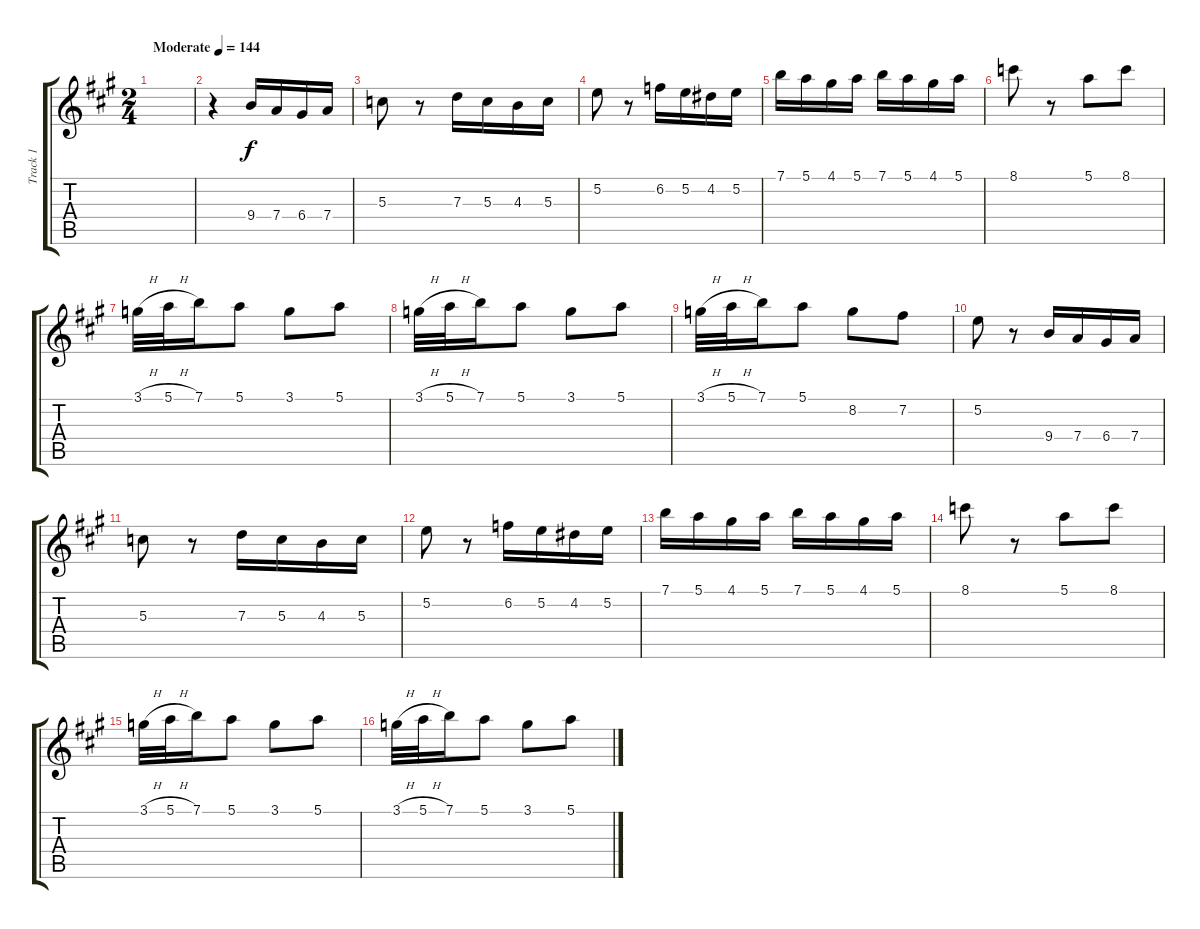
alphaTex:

\track ("Track 1" "Track 1") {instrument overdrivenguitar}
\staff {score tabs}
\tuning (E4 B3 G3 D3 A2 E2) {hide}
\ts (2 4)
\tempo (144 "Moderate")
\clef g2
\ks a
|
r.4 9.4.16 7.4.16 6.4.16 7.4.16 |
5.3.8 r.8 7.3.16 5.3.16 4.3.16 5.3.16 |
5.2.8 r.8 6.2.16 5.2.16 4.2.16 5.2.16 |
7.1.16 5.1.16 4.1.16 5.1.16 7.1.16 5.1.16 4.1.16 5.1.16 |
8.1.8 r.8 5.1.8 8.1.8 |
3.1{h}.32 5.1{h}.32 7.1.16 5.1.8 3.1.8 5.1.8 |
3.1{h}.32 5.1{h}.32 7.1.16 5.1.8 3.1.8 5.1.8 |
3.1{h}.32 5.1{h}.32 7.1.16 5.1.8 8.2.8 7.2.8 |
5.2.8 r.8 9.4.16 7.4.16 6.4.16 7.4.16 |
5.3.8 r.8 7.3.16 5.3.16 4.3.16 5.3.16 |
5.2.8 r.8 6.2.16 5.2.16 4.2.16 5.2.16 |
7.1.16 5.1.16 4.1.16 5.1.16 7.1.16 5.1.16 4.1.16 5.1.16 |
8.1.8 r.8 5.1.8 8.1.8 |
3.1{h}.32 5.1{h}.32 7.1.16 5.1.8 3.1.8 5.1.8 |
3.1{h}.32 5.1{h}.32 7.1.16 5.1.8 3.1.8 5.1.8
